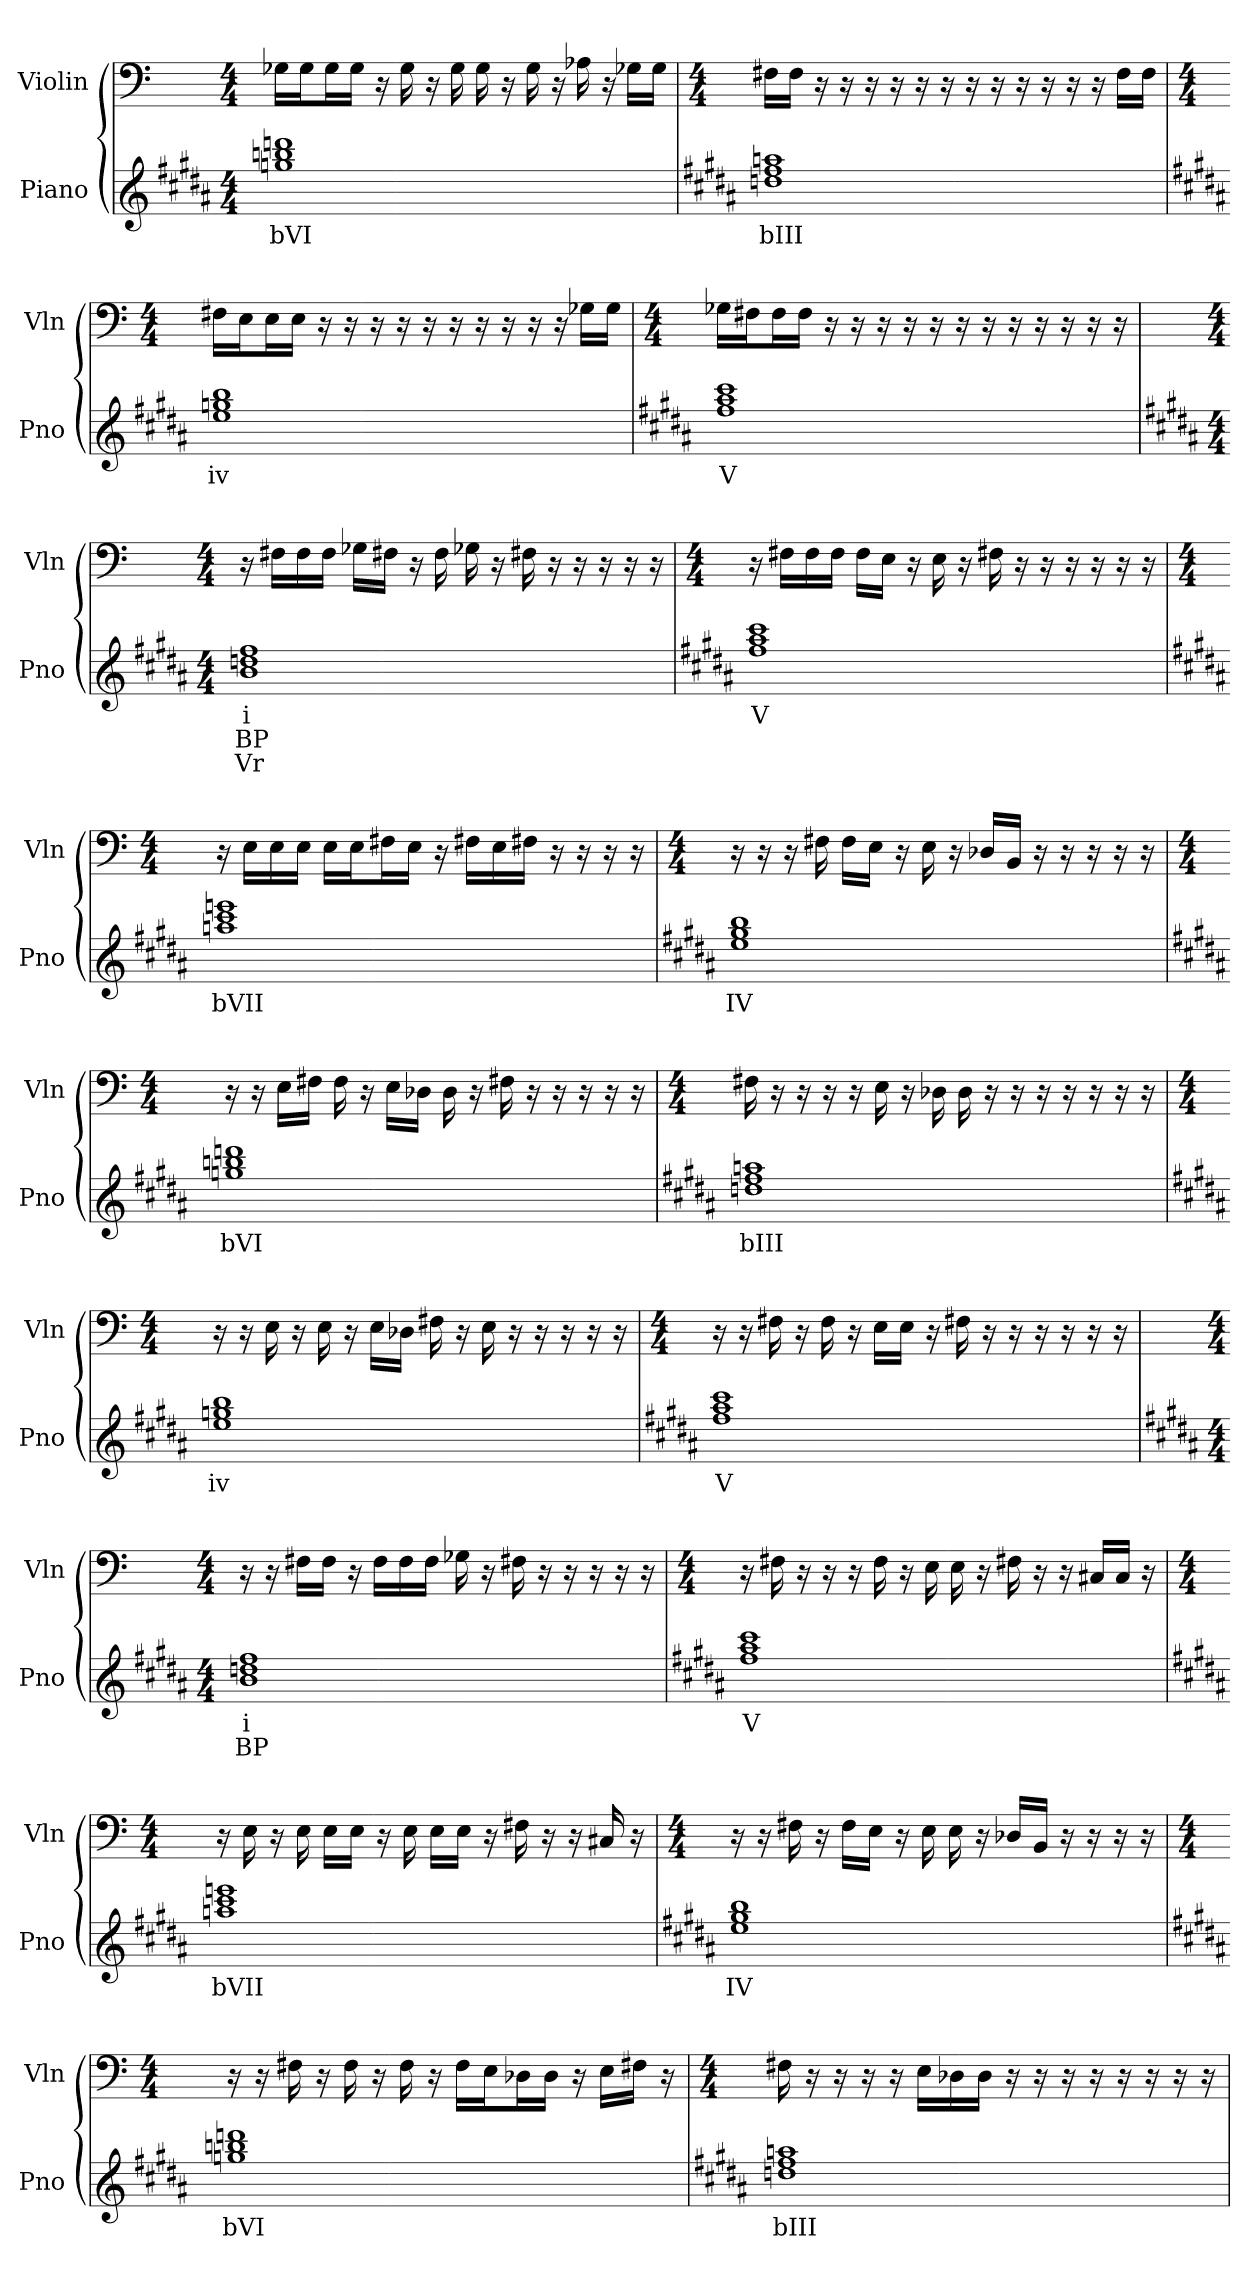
**kern	**text	**text	**text	**kern
*part2	*part2	*part2	*part2	*part1
*staff2	*staff2	*staff2	*staff2	*staff1
*I"Piano	*	*	*	*I"Violin
*I'Pno	*	*	*	*I'Vln
*k[f#c#g#d#a#]	*	*	*	*
*B:	*	*	*	*
*M4/4	*	*	*	*M4/4
=	=	=	=	=
1ggn 1bbn 1dddn	bVI	.	.	16G-XLL
.	.	.	.	16G-J
.	.	.	.	16G-L
.	.	.	.	16G-JJ
.	.	.	.	16r
.	.	.	.	16G-
.	.	.	.	16r
.	.	.	.	16G-
.	.	.	.	16G-
.	.	.	.	16r
.	.	.	.	16G-
.	.	.	.	16r
.	.	.	.	16A-X
.	.	.	.	16r
.	.	.	.	16G-XLL
.	.	.	.	16G-JJ
=	=	=	=	=
*k[f#c#g#d#a#]	*	*	*	*
*B:	*	*	*	*
*	*	*	*	*M4/4
1ddn 1ff# 1aan	bIII	.	.	16F#XLL
.	.	.	.	16F#JJ
.	.	.	.	16r
.	.	.	.	16r
.	.	.	.	16r
.	.	.	.	16r
.	.	.	.	16r
.	.	.	.	16r
.	.	.	.	16r
.	.	.	.	16r
.	.	.	.	16r
.	.	.	.	16r
.	.	.	.	16r
.	.	.	.	16r
.	.	.	.	16F#LL
.	.	.	.	16F#JJ
=	=	=	=	=
*k[f#c#g#d#a#]	*	*	*	*
*B:	*	*	*	*
*	*	*	*	*M4/4
1ee 1ggn 1bb	iv	.	.	16F#XLL
.	.	.	.	16EJ
.	.	.	.	16EL
.	.	.	.	16EJJ
.	.	.	.	16r
.	.	.	.	16r
.	.	.	.	16r
.	.	.	.	16r
.	.	.	.	16r
.	.	.	.	16r
.	.	.	.	16r
.	.	.	.	16r
.	.	.	.	16r
.	.	.	.	16r
.	.	.	.	16G-XLL
.	.	.	.	16G-JJ
=	=	=	=	=
*k[f#c#g#d#a#]	*	*	*	*
*B:	*	*	*	*
*	*	*	*	*M4/4
1ff# 1aa# 1ccc#	V	.	.	16G-XLL
.	.	.	.	16F#XJ
.	.	.	.	16F#L
.	.	.	.	16F#JJ
.	.	.	.	16r
.	.	.	.	16r
.	.	.	.	16r
.	.	.	.	16r
.	.	.	.	16r
.	.	.	.	16r
.	.	.	.	16r
.	.	.	.	16r
.	.	.	.	16r
.	.	.	.	16r
.	.	.	.	16r
.	.	.	.	16r
=	=	=	=	=
*k[f#c#g#d#a#]	*	*	*	*
*B:	*	*	*	*
*M4/4	*	*	*	*M4/4
1b 1ddn 1ff#	i	BP	Vr	16r
.	.	.	.	16F#XLL
.	.	.	.	16F#
.	.	.	.	16F#JJ
.	.	.	.	16G-XLL
.	.	.	.	16F#XJJ
.	.	.	.	16r
.	.	.	.	16F#
.	.	.	.	16G-X
.	.	.	.	16r
.	.	.	.	16F#X
.	.	.	.	16r
.	.	.	.	16r
.	.	.	.	16r
.	.	.	.	16r
.	.	.	.	16r
=	=	=	=	=
*k[f#c#g#d#a#]	*	*	*	*
*B:	*	*	*	*
*	*	*	*	*M4/4
1ff# 1aa# 1ccc#	V	.	.	16r
.	.	.	.	16F#XLL
.	.	.	.	16F#
.	.	.	.	16F#JJ
.	.	.	.	16F#LL
.	.	.	.	16EJJ
.	.	.	.	16r
.	.	.	.	16E
.	.	.	.	16r
.	.	.	.	16F#X
.	.	.	.	16r
.	.	.	.	16r
.	.	.	.	16r
.	.	.	.	16r
.	.	.	.	16r
.	.	.	.	16r
=	=	=	=	=
*k[f#c#g#d#a#]	*	*	*	*
*B:	*	*	*	*
*	*	*	*	*M4/4
1aan 1ccc# 1eeen	bVII	.	.	16r
.	.	.	.	16ELL
.	.	.	.	16E
.	.	.	.	16EJJ
.	.	.	.	16ELL
.	.	.	.	16EJ
.	.	.	.	16F#XL
.	.	.	.	16EJJ
.	.	.	.	16r
.	.	.	.	16F#XLL
.	.	.	.	16E
.	.	.	.	16F#XJJ
.	.	.	.	16r
.	.	.	.	16r
.	.	.	.	16r
.	.	.	.	16r
=	=	=	=	=
*k[f#c#g#d#a#]	*	*	*	*
*B:	*	*	*	*
*	*	*	*	*M4/4
1ee 1gg# 1bb	IV	.	.	16r
.	.	.	.	16r
.	.	.	.	16r
.	.	.	.	16F#X
.	.	.	.	16F#LL
.	.	.	.	16EJJ
.	.	.	.	16r
.	.	.	.	16E
.	.	.	.	16r
.	.	.	.	16D-XLL
.	.	.	.	16BBJJ
.	.	.	.	16r
.	.	.	.	16r
.	.	.	.	16r
.	.	.	.	16r
.	.	.	.	16r
=	=	=	=	=
*k[f#c#g#d#a#]	*	*	*	*
*B:	*	*	*	*
*	*	*	*	*M4/4
1ggn 1bbn 1dddn	bVI	.	.	16r
.	.	.	.	16r
.	.	.	.	16ELL
.	.	.	.	16F#XJJ
.	.	.	.	16F#
.	.	.	.	16r
.	.	.	.	16ELL
.	.	.	.	16D-XJJ
.	.	.	.	16D-
.	.	.	.	16r
.	.	.	.	16F#X
.	.	.	.	16r
.	.	.	.	16r
.	.	.	.	16r
.	.	.	.	16r
.	.	.	.	16r
=	=	=	=	=
*k[f#c#g#d#a#]	*	*	*	*
*B:	*	*	*	*
*	*	*	*	*M4/4
1ddn 1ff# 1aan	bIII	.	.	16F#X
.	.	.	.	16r
.	.	.	.	16r
.	.	.	.	16r
.	.	.	.	16r
.	.	.	.	16E
.	.	.	.	16r
.	.	.	.	16D-X
.	.	.	.	16D-
.	.	.	.	16r
.	.	.	.	16r
.	.	.	.	16r
.	.	.	.	16r
.	.	.	.	16r
.	.	.	.	16r
.	.	.	.	16r
=	=	=	=	=
*k[f#c#g#d#a#]	*	*	*	*
*B:	*	*	*	*
*	*	*	*	*M4/4
1ee 1ggn 1bb	iv	.	.	16r
.	.	.	.	16r
.	.	.	.	16E
.	.	.	.	16r
.	.	.	.	16E
.	.	.	.	16r
.	.	.	.	16ELL
.	.	.	.	16D-XJJ
.	.	.	.	16F#X
.	.	.	.	16r
.	.	.	.	16E
.	.	.	.	16r
.	.	.	.	16r
.	.	.	.	16r
.	.	.	.	16r
.	.	.	.	16r
=	=	=	=	=
*k[f#c#g#d#a#]	*	*	*	*
*B:	*	*	*	*
*	*	*	*	*M4/4
1ff# 1aa# 1ccc#	V	.	.	16r
.	.	.	.	16r
.	.	.	.	16F#X
.	.	.	.	16r
.	.	.	.	16F#
.	.	.	.	16r
.	.	.	.	16ELL
.	.	.	.	16EJJ
.	.	.	.	16r
.	.	.	.	16F#X
.	.	.	.	16r
.	.	.	.	16r
.	.	.	.	16r
.	.	.	.	16r
.	.	.	.	16r
.	.	.	.	16r
=	=	=	=	=
*k[f#c#g#d#a#]	*	*	*	*
*B:	*	*	*	*
*M4/4	*	*	*	*M4/4
1b 1ddn 1ff#	i	BP	.	16r
.	.	.	.	16r
.	.	.	.	16F#XLL
.	.	.	.	16F#JJ
.	.	.	.	16r
.	.	.	.	16F#LL
.	.	.	.	16F#
.	.	.	.	16F#JJ
.	.	.	.	16G-X
.	.	.	.	16r
.	.	.	.	16F#X
.	.	.	.	16r
.	.	.	.	16r
.	.	.	.	16r
.	.	.	.	16r
.	.	.	.	16r
=	=	=	=	=
*k[f#c#g#d#a#]	*	*	*	*
*B:	*	*	*	*
*	*	*	*	*M4/4
1ff# 1aa# 1ccc#	V	.	.	16r
.	.	.	.	16F#X
.	.	.	.	16r
.	.	.	.	16r
.	.	.	.	16r
.	.	.	.	16F#
.	.	.	.	16r
.	.	.	.	16E
.	.	.	.	16E
.	.	.	.	16r
.	.	.	.	16F#X
.	.	.	.	16r
.	.	.	.	16r
.	.	.	.	16C#XLL
.	.	.	.	16C#JJ
.	.	.	.	16r
=	=	=	=	=
*k[f#c#g#d#a#]	*	*	*	*
*B:	*	*	*	*
*	*	*	*	*M4/4
1aan 1ccc# 1eeen	bVII	.	.	16r
.	.	.	.	16E
.	.	.	.	16r
.	.	.	.	16E
.	.	.	.	16ELL
.	.	.	.	16EJJ
.	.	.	.	16r
.	.	.	.	16E
.	.	.	.	16ELL
.	.	.	.	16EJJ
.	.	.	.	16r
.	.	.	.	16F#X
.	.	.	.	16r
.	.	.	.	16r
.	.	.	.	16C#X
.	.	.	.	16r
=	=	=	=	=
*k[f#c#g#d#a#]	*	*	*	*
*B:	*	*	*	*
*	*	*	*	*M4/4
1ee 1gg# 1bb	IV	.	.	16r
.	.	.	.	16r
.	.	.	.	16F#X
.	.	.	.	16r
.	.	.	.	16F#LL
.	.	.	.	16EJJ
.	.	.	.	16r
.	.	.	.	16E
.	.	.	.	16E
.	.	.	.	16r
.	.	.	.	16D-XLL
.	.	.	.	16BBJJ
.	.	.	.	16r
.	.	.	.	16r
.	.	.	.	16r
.	.	.	.	16r
=	=	=	=	=
*k[f#c#g#d#a#]	*	*	*	*
*B:	*	*	*	*
*	*	*	*	*M4/4
1ggn 1bbn 1dddn	bVI	.	.	16r
.	.	.	.	16r
.	.	.	.	16F#X
.	.	.	.	16r
.	.	.	.	16F#
.	.	.	.	16r
.	.	.	.	16F#
.	.	.	.	16r
.	.	.	.	16F#LL
.	.	.	.	16EJ
.	.	.	.	16D-XL
.	.	.	.	16D-JJ
.	.	.	.	16r
.	.	.	.	16ELL
.	.	.	.	16F#XJJ
.	.	.	.	16r
=	=	=	=	=
*k[f#c#g#d#a#]	*	*	*	*
*B:	*	*	*	*
*	*	*	*	*M4/4
1ddn 1ff# 1aan	bIII	.	.	16F#X
.	.	.	.	16r
.	.	.	.	16r
.	.	.	.	16r
.	.	.	.	16r
.	.	.	.	16ELL
.	.	.	.	16D-X
.	.	.	.	16D-JJ
.	.	.	.	16r
.	.	.	.	16r
.	.	.	.	16r
.	.	.	.	16r
.	.	.	.	16r
.	.	.	.	16r
.	.	.	.	16r
.	.	.	.	16r
=	=	=	=	=
*-	*-	*-	*-	*-
